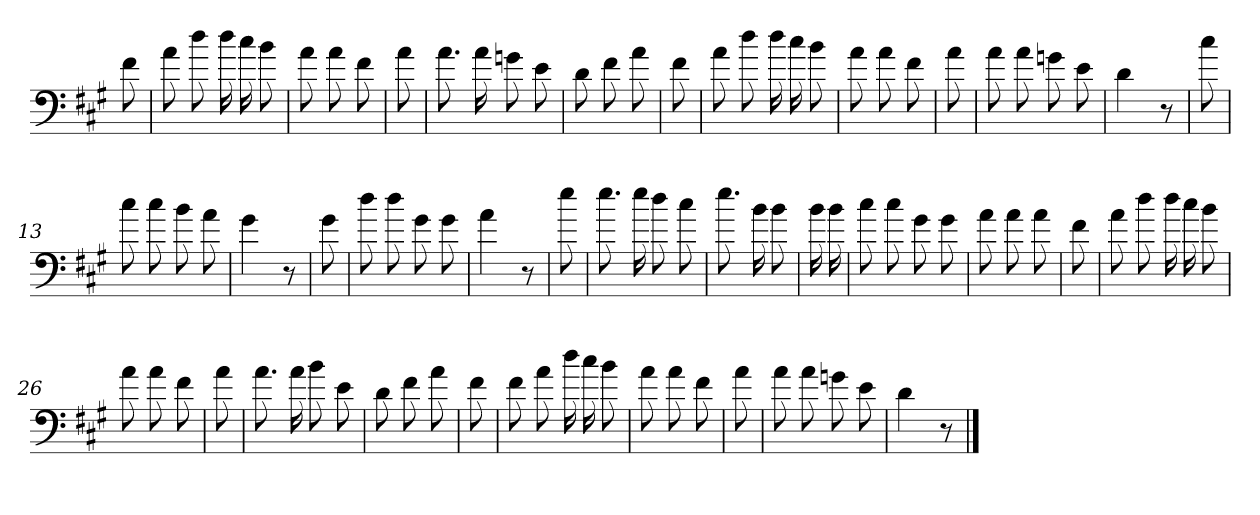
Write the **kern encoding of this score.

**kern
*part1
*staff1
*clefF4
*k[f#c#g#]
=
8f#
=1
8a
8dd
16dd
16cc#
8b
=2
8a
8a
8f#
=3
8a
=4
8.a
16a
8gn
8e
=5
8d
8f#
8a
=6
8f#
=7
8a
8dd
16dd
16cc#
8b
=8
8a
8a
8f#
=9
8a
=10
8a
8a
8gn
8e
=11
4d
8r
=12
8cc#
=13
8cc#
8cc#
8b
8a
=14
4g#
8r
=15
8g#
=16
8dd
8dd
8g#
8g#
=17
4a
8r
=18
8ee
=19
8.ee
16ee
8dd
8cc#
=20
8.ee
16b
8b
=21
16b
16b
=22
8cc#
8cc#
8g#
8g#
=23
8a
8a
8a
=24
8f#
=25
8a
8dd
16dd
16cc#
8b
=26
8a
8a
8f#
=27
8a
=28
8.a
16a
8b
8e
=29
8d
8f#
8a
=30
8f#
=31
8f#
8a
16dd
16cc#
8b
=32
8a
8a
8f#
=33
8a
=34
8a
8a
8gn
8e
=35
4d
8r
==
*-
